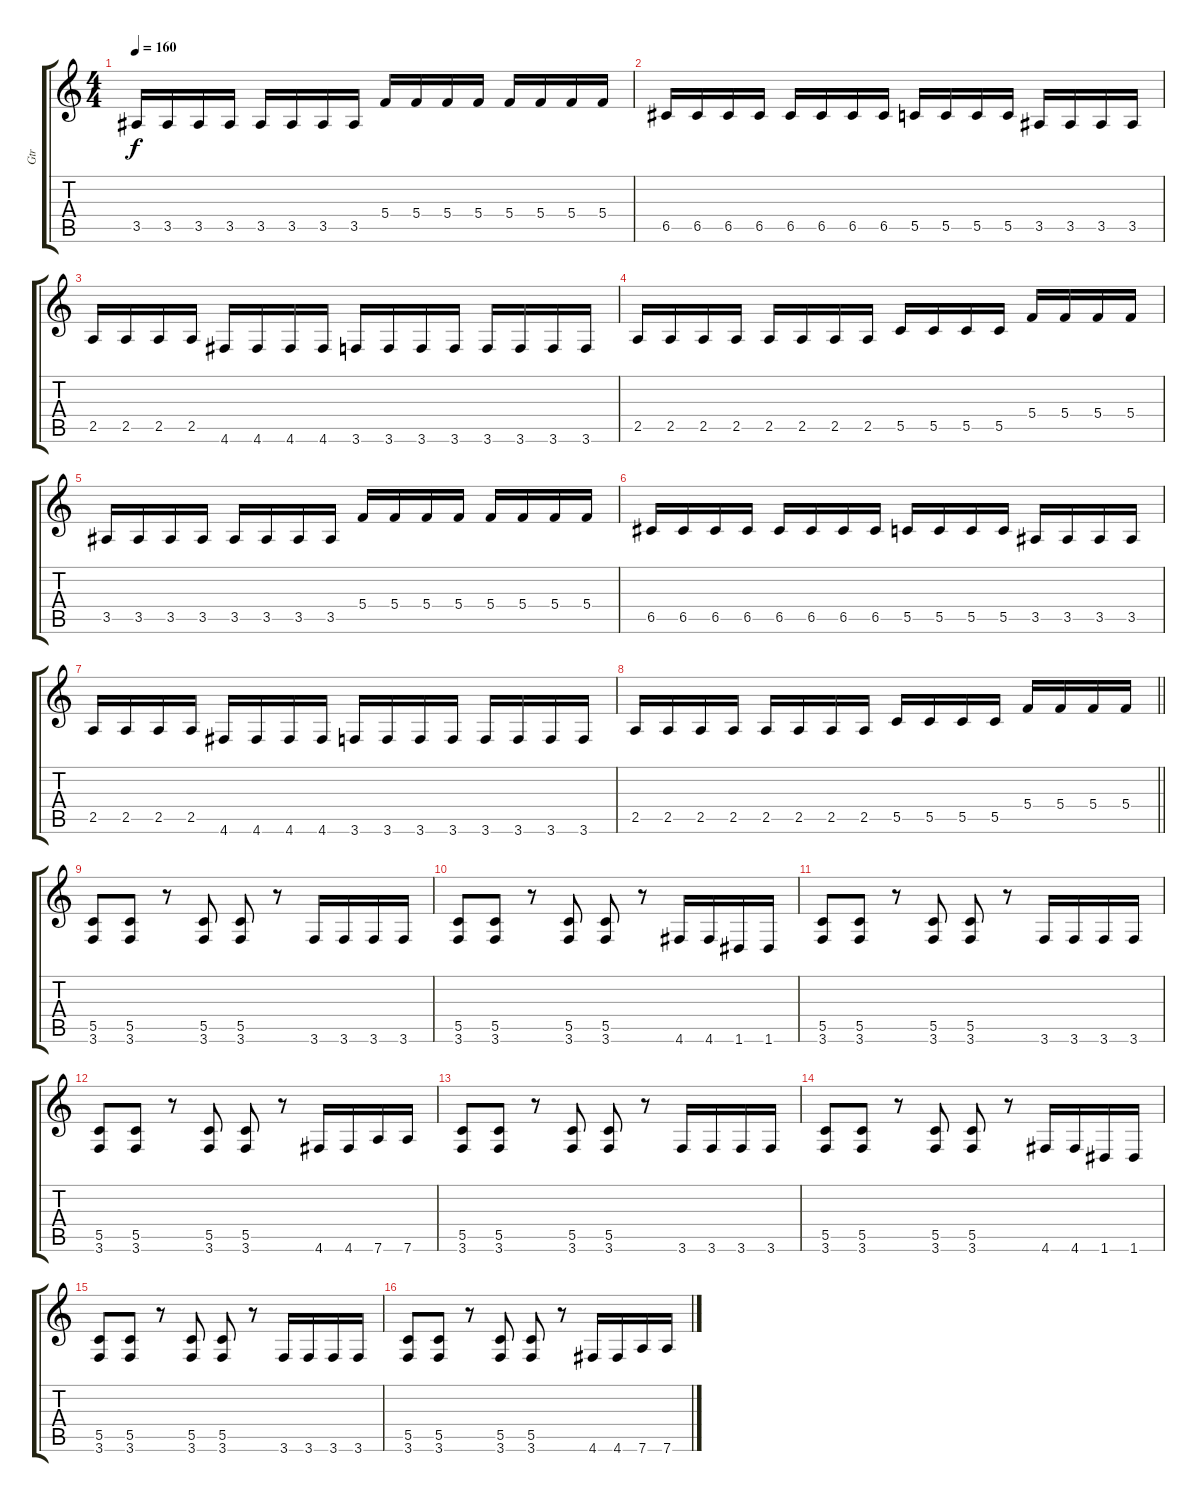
\track ("Gtr" "Gtr") {instrument distortionguitar}
\staff {score tabs}
\tuning (D4 A3 F3 C3 G2 D2) {hide}
\ts (4 4)
\tempo 160
\clef g2
\ks c
3.5.16{dy f} 3.5.16 3.5.16 3.5.16 3.5.16 3.5.16 3.5.16 3.5.16 5.4.16 5.4.16 5.4.16 5.4.16 5.4.16 5.4.16 5.4.16 5.4.16 |
6.5.16 6.5.16 6.5.16 6.5.16 6.5.16 6.5.16 6.5.16 6.5.16 5.5.16 5.5.16 5.5.16 5.5.16 3.5.16 3.5.16 3.5.16 3.5.16 |
2.5.16 2.5.16 2.5.16 2.5.16 4.6.16 4.6.16 4.6.16 4.6.16 3.6.16 3.6.16 3.6.16 3.6.16 3.6.16 3.6.16 3.6.16 3.6.16 |
2.5.16 2.5.16 2.5.16 2.5.16 2.5.16 2.5.16 2.5.16 2.5.16 5.5.16 5.5.16 5.5.16 5.5.16 5.4.16 5.4.16 5.4.16 5.4.16 |
3.5.16 3.5.16 3.5.16 3.5.16 3.5.16 3.5.16 3.5.16 3.5.16 5.4.16 5.4.16 5.4.16 5.4.16 5.4.16 5.4.16 5.4.16 5.4.16 |
6.5.16 6.5.16 6.5.16 6.5.16 6.5.16 6.5.16 6.5.16 6.5.16 5.5.16 5.5.16 5.5.16 5.5.16 3.5.16 3.5.16 3.5.16 3.5.16 |
2.5.16 2.5.16 2.5.16 2.5.16 4.6.16 4.6.16 4.6.16 4.6.16 3.6.16 3.6.16 3.6.16 3.6.16 3.6.16 3.6.16 3.6.16 3.6.16 |
\barLineRight lightlight
2.5.16 2.5.16 2.5.16 2.5.16 2.5.16 2.5.16 2.5.16 2.5.16 5.5.16 5.5.16 5.5.16 5.5.16 5.4.16 5.4.16 5.4.16 5.4.16 |
(5.5 3.6).8 (5.5 3.6).8 r.8 (5.5 3.6).8 (5.5 3.6).8 r.8 3.6.16 3.6.16 3.6.16 3.6.16 |
(5.5 3.6).8 (5.5 3.6).8 r.8 (5.5 3.6).8 (5.5 3.6).8 r.8 4.6.16 4.6.16 1.6.16 1.6.16 |
(5.5 3.6).8 (5.5 3.6).8 r.8 (5.5 3.6).8 (5.5 3.6).8 r.8 3.6.16 3.6.16 3.6.16 3.6.16 |
(5.5 3.6).8 (5.5 3.6).8 r.8 (5.5 3.6).8 (5.5 3.6).8 r.8 4.6.16 4.6.16 7.6.16 7.6.16 |
(5.5 3.6).8 (5.5 3.6).8 r.8 (5.5 3.6).8 (5.5 3.6).8 r.8 3.6.16 3.6.16 3.6.16 3.6.16 |
(5.5 3.6).8 (5.5 3.6).8 r.8 (5.5 3.6).8 (5.5 3.6).8 r.8 4.6.16 4.6.16 1.6.16 1.6.16 |
(5.5 3.6).8 (5.5 3.6).8 r.8 (5.5 3.6).8 (5.5 3.6).8 r.8 3.6.16 3.6.16 3.6.16 3.6.16 |
(5.5 3.6).8 (5.5 3.6).8 r.8 (5.5 3.6).8 (5.5 3.6).8 r.8 4.6.16 4.6.16 7.6.16 7.6.16
